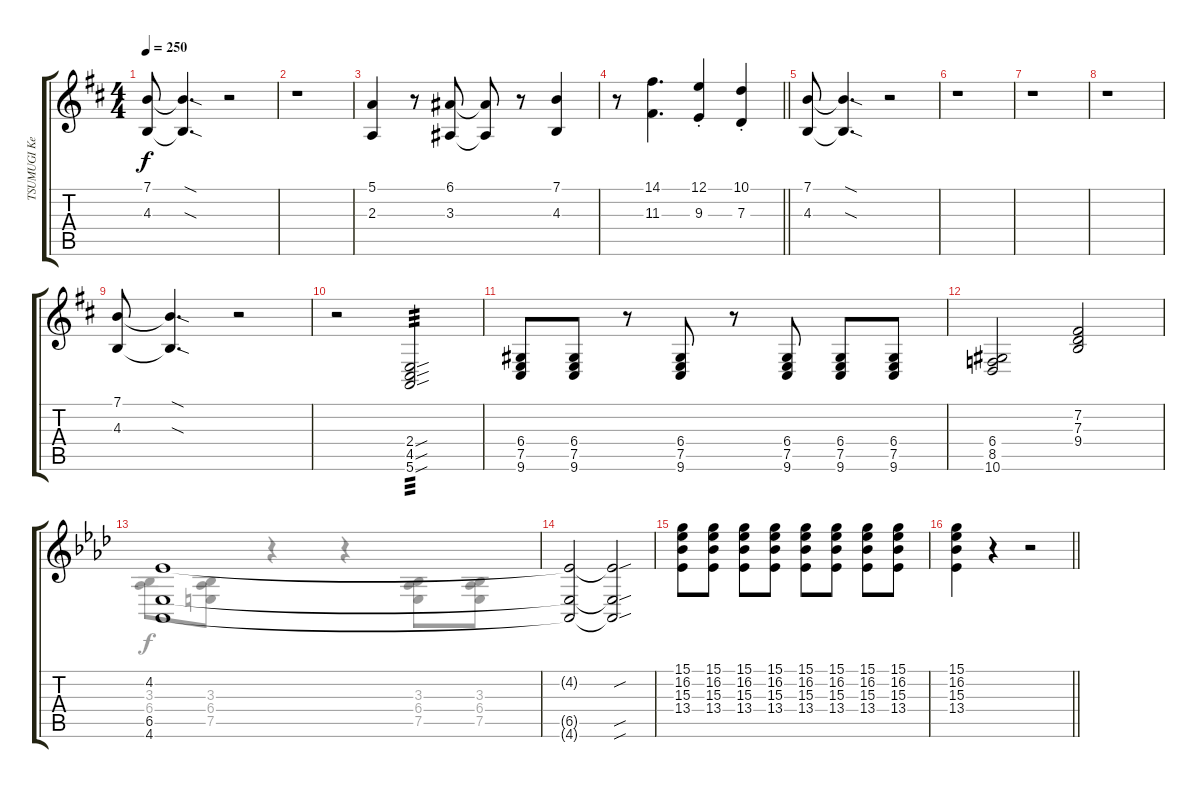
\track ("TSUMUGI Keyboard" "TSUMUGI Ke") {instrument lead2sawtooth}
\staff {score tabs}
\tuning (E4 B3 G3 D3 A2 E2) {hide}
\voice
\ts (4 4)
\tempo 250
\clef g2
\ks d
(7.1 4.3).8{dy f} (7.1{sod t} 4.3{sod t}).4{d} r.2 |
r.1 |
(5.1 2.3).4 r.8 (6.1 3.3).8 (6.1{t} 3.3{t}).8 r.8 (7.1 4.3).4 |
\barLineRight lightlight
r.8 (14.1 11.3).4{d} (12.1{st} 9.3{st}).4 (10.1{st} 7.3{st}).4 |
(7.1 4.3).8 (7.1{sod t} 4.3{sod t}).4{d} r.2 |
r.1 |
r.1 |
r.1 |
(7.1 4.3).8 (7.1{sod t} 4.3{sod t}).4{d} r.2 |
r.2 (2.4{sou} 4.5{sou} 5.6{sou}).2{tp 3} |
(6.4 7.5 9.6).8 (6.4 7.5 9.6).8 r.8 (6.4 7.5 9.6).8 r.8 (6.4 7.5 9.6).8 (6.4 7.5 9.6).8 (6.4 7.5 9.6).8 |
(6.4 8.5 10.6).2 (7.2 7.3 9.4).2 |
\ks ab
(4.2 6.5 4.6).1 |
(4.2{t} 6.5{t} 4.6{t}).2 (4.2{sou t} 6.5{sou t} 4.6{sou t}).2 |
(15.1 16.2 15.3 13.4).8 (15.1 16.2 15.3 13.4).8 (15.1 16.2 15.3 13.4).8 (15.1 16.2 15.3 13.4).8 (15.1 16.2 15.3 13.4).8 (15.1 16.2 15.3 13.4).8 (15.1 16.2 15.3 13.4).8 (15.1 16.2 15.3 13.4).8 |
\barLineRight lightlight
(15.1 16.2 15.3 13.4).4 r.4 r.2
\voice
\clef g2
\ottava regular
\simile none
\ks d
|
|
|
\barLineRight lightlight
|
|
|
|
|
|
|
|
|
\ks ab
(3.3 6.4).8 (3.3 6.4 7.5).8 r.4 r.4 (3.3 6.4 7.5).8 (3.3 6.4 7.5).8 |
|
|
\barLineRight lightlight
